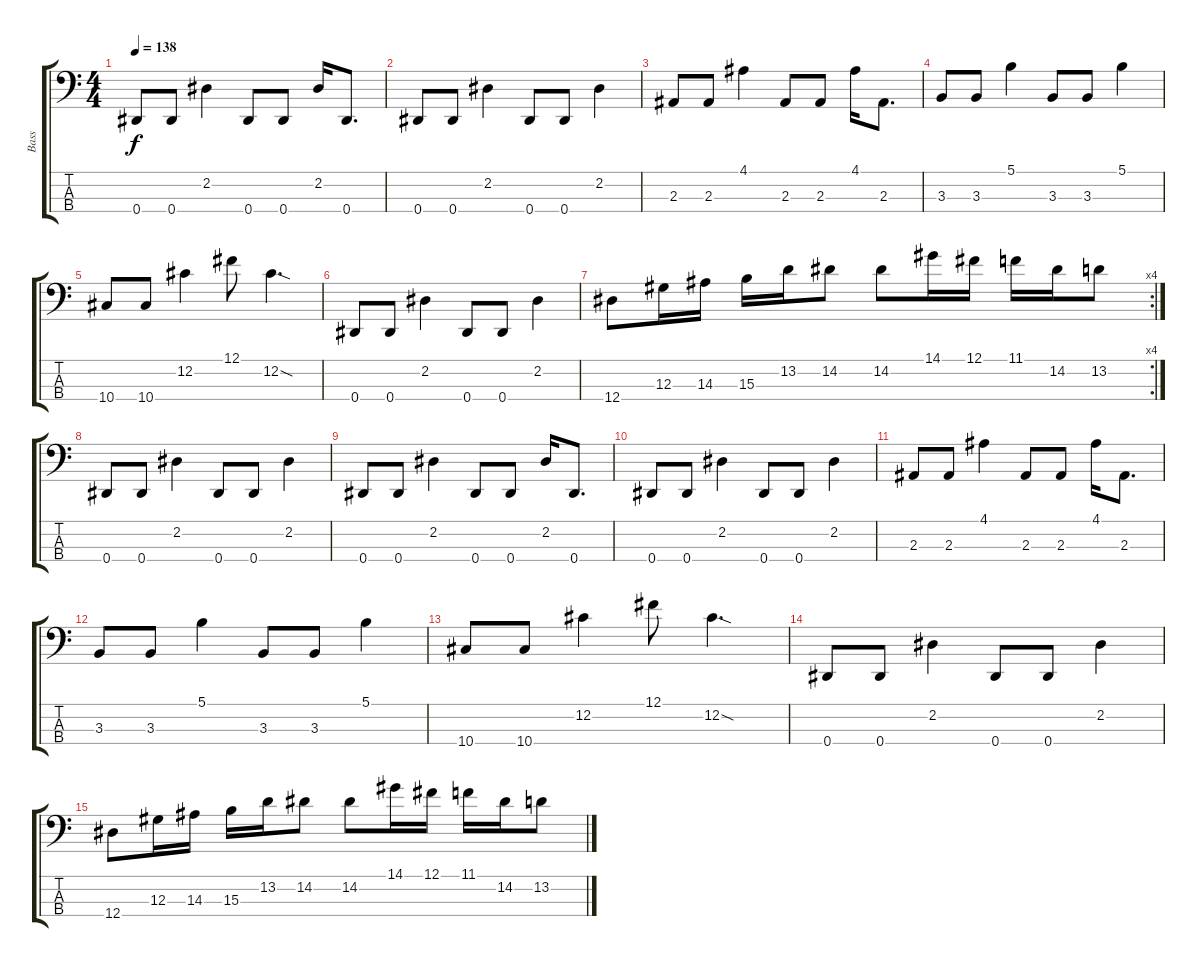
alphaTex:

\track ("Bass" "Bass") {instrument electricbasspick}
\staff {score tabs}
\tuning (Gb2 Db2 Ab1 Eb1) {hide}
\ts (4 4)
\tempo 138
\clef f4
\ks c
0.4.8{dy f} 0.4.8 2.2.4 0.4.8 0.4.8 2.2.16 0.4.8{d} |
0.4.8 0.4.8 2.2.4 0.4.8 0.4.8 2.2.4 |
2.3.8 2.3.8 4.1.4 2.3.8 2.3.8 4.1.16 2.3.8{d} |
3.3.8 3.3.8 5.1.4 3.3.8 3.3.8 5.1.4 |
10.4.8 10.4.8 12.2.4 12.1.8 12.2{sod}.4{d} |
0.4.8 0.4.8 2.2.4 0.4.8 0.4.8 2.2.4 |
\rc 4
12.4.8 12.3.16 14.3.16 15.3.16 13.2.16 14.2.8 14.2.8 14.1.16 12.1.16 11.1.16 14.2.16 13.2.8 |
0.4.8 0.4.8 2.2.4 0.4.8 0.4.8 2.2.4 |
0.4.8 0.4.8 2.2.4 0.4.8 0.4.8 2.2.16 0.4.8{d} |
0.4.8 0.4.8 2.2.4 0.4.8 0.4.8 2.2.4 |
2.3.8 2.3.8 4.1.4 2.3.8 2.3.8 4.1.16 2.3.8{d} |
3.3.8 3.3.8 5.1.4 3.3.8 3.3.8 5.1.4 |
10.4.8 10.4.8 12.2.4 12.1.8 12.2{sod}.4{d} |
0.4.8 0.4.8 2.2.4 0.4.8 0.4.8 2.2.4 |
12.4.8 12.3.16 14.3.16 15.3.16 13.2.16 14.2.8 14.2.8 14.1.16 12.1.16 11.1.16 14.2.16 13.2.8
